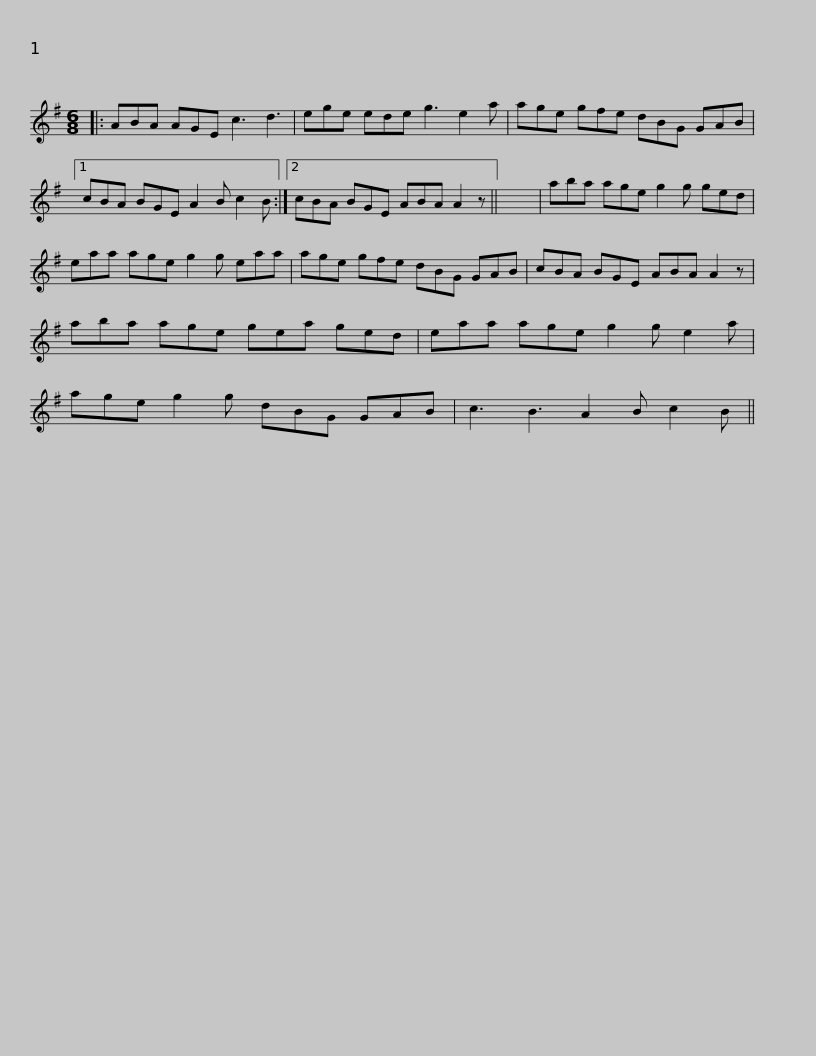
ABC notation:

X:1
L:1/8
M:6/8
I:linebreak $
K:G
V:1 treble
V:1
|: ABA AGE c3 d3 | ege ede g3 e2 a | age gfe dBG GAB |1 cBA BGE A2 B c2 B :|2$ cBA BGE ABA A2 z || %5
 x6 | aba age g2 g ged | eaa age g2 g eaa |$ age gfe dBG GAB | cBA BGE ABA A2 z | %10
 aba age gea ged |$ eaa age g2 g e2 a | age g2 g dBG GAB | c3 B3 A2 B c2 B || %14
